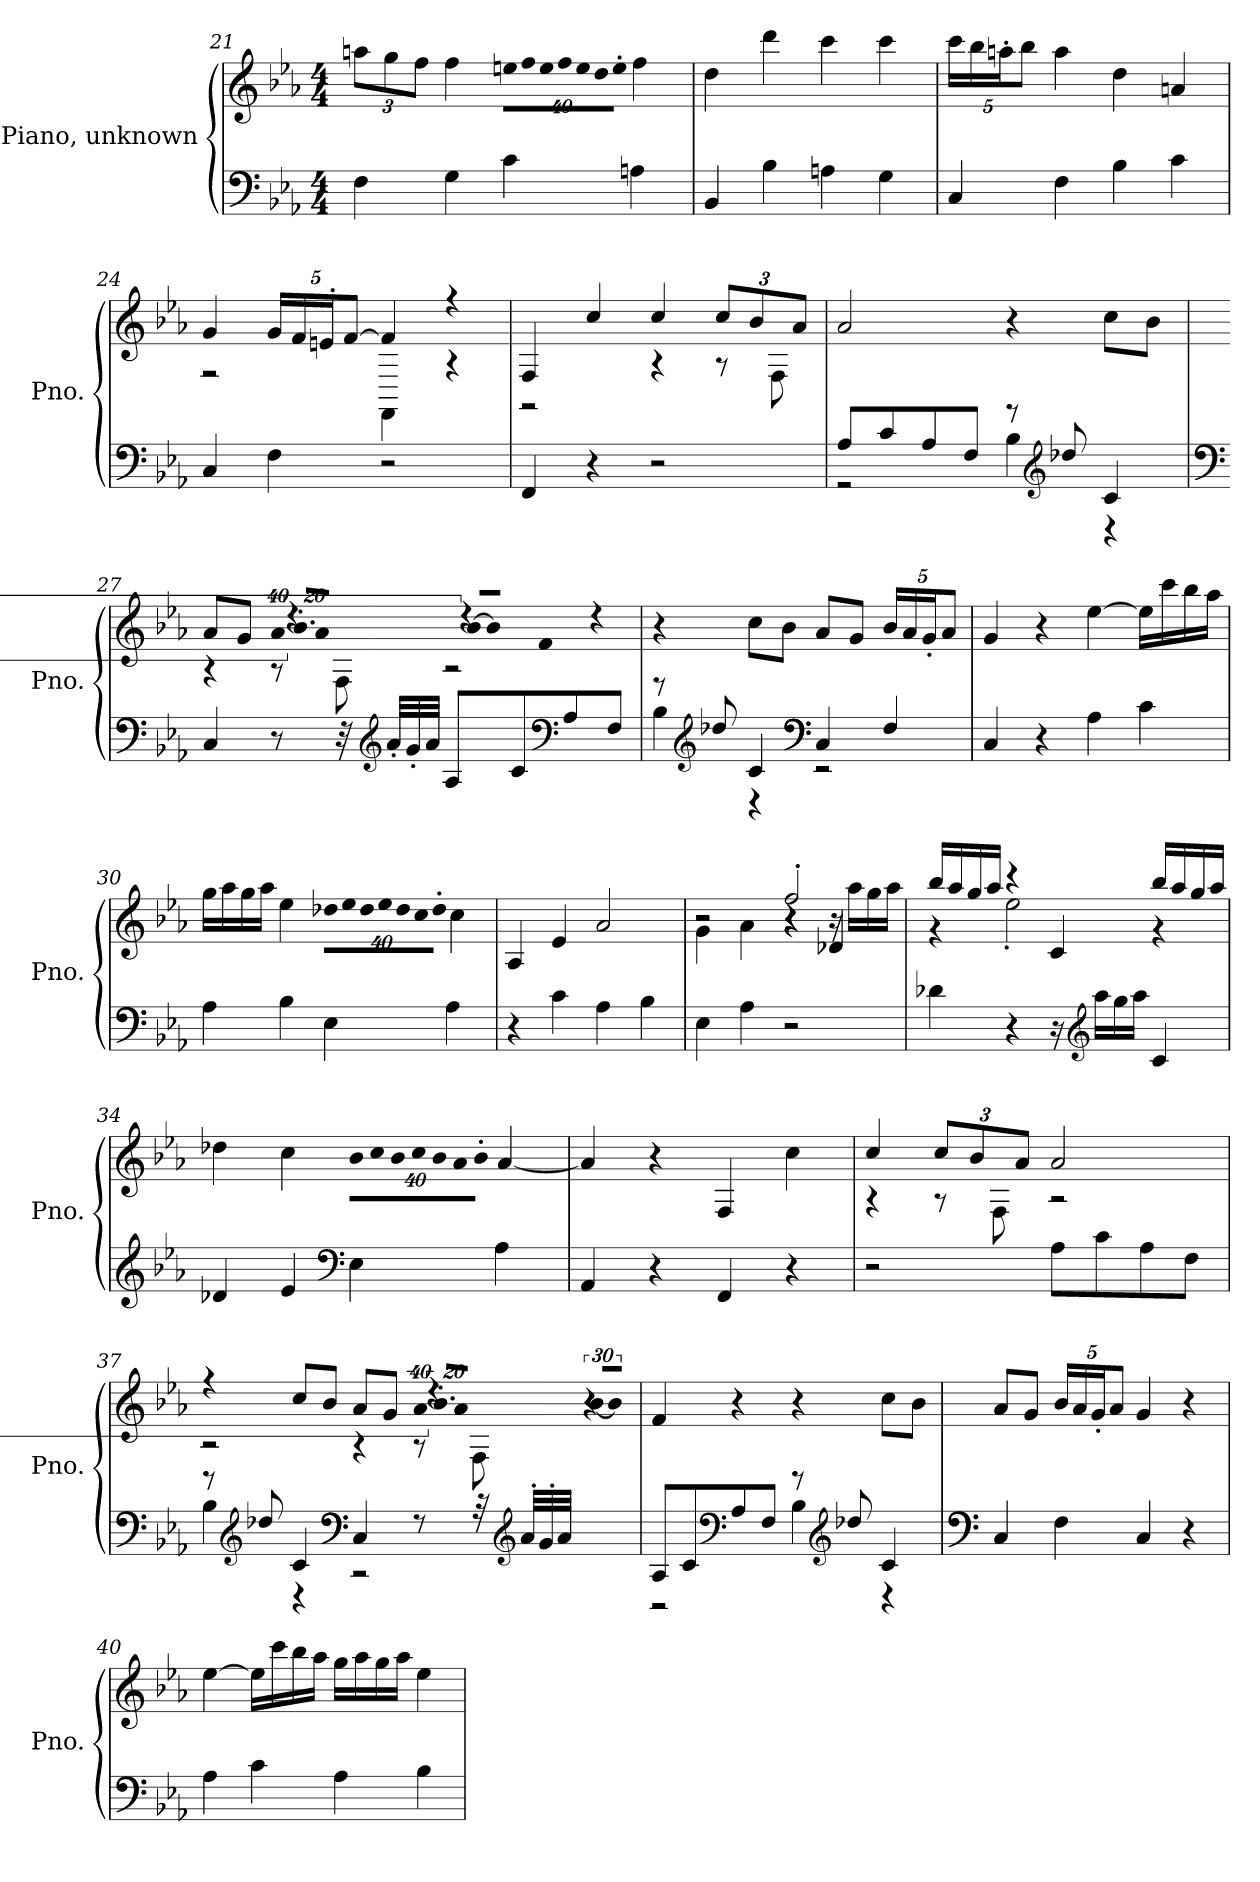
**kern	**kern
*part1	*part1
*staff2	*staff1
*I"Piano, unknown	*
*I'Pno.	*
*clefF4	*clefG2
*k[b-e-a-]	*k[b-e-a-]
*M4/4	*M4/4
*	*Xbrackettup
=21	=21
4F\	12aan\L
.	12gg\
.	12ff\J
4G\	4ff\
!	!LO:N:vis=32
4c\	640%23een\LLL
!	!LO:N:vis=32
.	640%23ff\
!	!LO:N:vis=32
.	640%23ee\
!	!LO:N:vis=32
.	640%23ff\
!	!LO:N:vis=32
.	640%23ee\
!	!LO:N:vis=32
.	640%23dd\
!	!LO:N:vis=32
.	640%23ee'\JJJ
4An\	.
.	4ff\
640ryy	.
=22	=22
4BB-/	4dd\
4B-\	4ddd\
4An\	4ccc\
4G\	4ccc\
!!LO:LB:g=z
=23	=23
4C/	20ccc\LL
.	20bb-\
.	20aan'\J
.	10bb-\J
4F\	4aa\
4B-\	4dd\
4c\	4an/
=24	=24
*	*^
4C/	4g/	2r
4F\	20g/LL	.
.	20f/	.
.	20en'/J	.
.	[10f/J	.
2r	4f/]	4FF\
.	4r	4r
=25	=25	=25
4FF/	4F/	2r
4r	4cc/	.
2r	4cc/	4r
.	12cc/L	8r
.	12b-/	.
.	.	8F\
.	12a-/J	.
*	*v	*v
=26	=26
*^	*
8A-/L	2r	2a-/
8c/	.	.
8A-/	.	.
8F/J	.	.
8r	4B-\	4r
*clefG2	*	*
8dd-X/	.	.
4c/	4r	8cc\L
.	.	8b-\J
*v	*v	*
!!LO:PB:g=z
=27	=27
*clefF4	*
*	*^
4C/	8a-/L	4r
.	8g/J	.
*	*brackettup	*
!	!LO:N:vis=32	!
8r	640%23a-/	8r
!	!LO:N:vis=128	!
.	1920%17r	.
!	!LO:N:vis=64.	!
.	640%17b-'/KLLL	.
!	!LO:N:vis=32	!
.	640%23a-/JJJ	.
!	!LO:N:vis=128	!
.	1920%17r	.
!	!LO:N:vis=256	!
.	[1920%17b-/KKKKL	.
32r	8b-/J]	8F\
*clefG2	*	*
32a-'/LLL	.	.
32g'/	.	.
32a-/JJJ	.	.
8A-/L	4f/	2r
8c/	.	.
*clefF4	*	*
8A-/	4r	.
8F/J	.	.
*	*v	*v
=28	=28
*^	*
8r	4B-\	4r
*clefG2	*	*
8dd-X/	.	.
4c/	4r	8cc\L
.	.	8b-\J
*clefF4	*	*
4C/	2r	8a-/L
.	.	8g/J
*	*	*Xbrackettup
4F/	.	20b-/LL
.	.	20a-/
.	.	20g'/J
.	.	10a-/J
*v	*v	*
=29	=29
4C/	4g/
4r	4r
4A-\	[4ee-\
4c\	16ee-\LL]
.	16ccc\
.	16bb-\
.	16aa-\JJ
!!LO:LB:g=z
=30	=30
4A-\	16gg\LL
.	16aa-\
.	16gg\
.	16aa-\JJ
4B-\	4ee-\
!	!LO:N:vis=32
4E-\	640%23dd-X\LLL
!	!LO:N:vis=32
.	640%23ee-\
!	!LO:N:vis=32
.	640%23dd-\
!	!LO:N:vis=32
.	640%23ee-\
!	!LO:N:vis=32
.	640%23dd-\
!	!LO:N:vis=32
.	640%23cc\
!	!LO:N:vis=32
.	640%23dd-'\JJJ
4A-\	.
.	4cc\
640ryy	.
=31	=31
4r	4A-/
4c\	4e-/
4A-\	2a-/
4B-\	.
=32	=32
*	*^
*	*	*^
4E-\	2r	4g\	2r
4A-\	.	4a-\	.
2r	2ff'/	4r	4r
.	.	16r	4d-X/
.	.	16aa-\LL	.
.	.	16gg\	.
.	.	16aa-\JJ	.
*	*	*v	*v
=33	=33	=33
4d-X\	16bb-/LL	4r
.	16aa-/	.
.	16gg/	.
.	16aa-/JJ	.
4r	4r	2ee-'\
16r	4c/	.
*clefG2	*	*
16aa-\LL	.	.
16gg\	.	.
16aa-\JJ	.	.
4c/	16bb-/LL	4r
.	16aa-/	.
.	16gg/	.
.	16aa-/JJ	.
*	*v	*v
!!LO:LB:g=z
=34	=34
4d-X/	4dd-X\
4e-/	4cc\
*clefF4	*
!	!LO:N:vis=32
4E-\	640%23b-\LLL
!	!LO:N:vis=32
.	640%23cc\
!	!LO:N:vis=32
.	640%23b-\
!	!LO:N:vis=32
.	640%23cc\
!	!LO:N:vis=32
.	640%23b-\
!	!LO:N:vis=32
.	640%23a-\
!	!LO:N:vis=32
.	640%23b-'\JJJ
4A-\	.
.	[4a-/
640ryy	.
=35	=35
4AA-/	4a-/]
4r	4r
4FF/	4F/
4r	4cc\
=36	=36
*	*^
2r	4cc/	4r
.	12cc/L	8r
.	12b-/	.
.	.	8F\
.	12a-/J	.
8A-\L	2a-/	2r
8c\	.	.
8A-\	.	.
8F\J	.	.
!!LO:LB:g=z	!!
=37	=37	=37
*^	*	*
8r	4B-\	4r	2r
*clefG2	*	*	*
8dd-X/	.	.	.
4c/	4r	8cc/L	.
.	.	8b-/J	.
*clefF4	*	*	*
4C/	2r	8a-/L	4r
.	.	8g/J	.
*	*	*brackettup	*
!	!	!LO:N:vis=32	!
8r	.	640%23a-/	8r
!	!	!LO:N:vis=128	!
.	.	1920%17r	.
!	!	!LO:N:vis=64.	!
.	.	640%17b-'/KLLL	.
!	!	!LO:N:vis=32	!
.	.	640%23a-/JJJ	.
!	!	!LO:N:vis=128	!
.	.	1920%17r	.
!	!	!LO:N:vis=256	!
.	.	[1920%17b-/KKKKL	.
32r	.	8b-/J]	8F\
*clefG2	*	*	*
32a-'/LLL	.	.	.
32g'/	.	.	.
32a-/JJJ	.	.	.
*	*	*v	*v
=38	=38	=38
8A-/L	2r	4f/
8c/	.	.
*clefF4	*	*
8A-/	.	4r
8F/J	.	.
8r	4B-\	4r
*clefG2	*	*
8dd-X/	.	.
4c/	4r	8cc\L
.	.	8b-\J
*v	*v	*
!!LO:LB:g=z
=39	=39
*clefF4	*
4C/	8a-/L
.	8g/J
*	*Xbrackettup
4F\	20b-/LL
.	20a-/
.	20g'/J
.	10a-/J
4C/	4g/
4r	4r
=40	=40
4A-\	[4ee-\
4c\	16ee-\LL]
.	16ccc\
.	16bb-\
.	16aa-\JJ
4A-\	16gg\LL
.	16aa-\
.	16gg\
.	16aa-\JJ
4B-\	4ee-\
=	=
*-	*-
